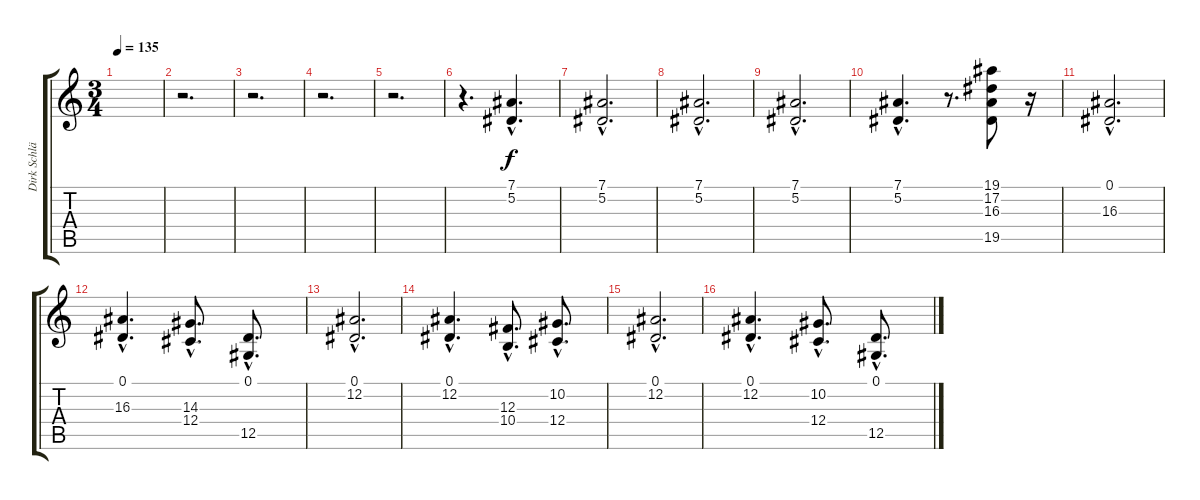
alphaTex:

\track ("Dirk Schlächter" "Dirk Schlä") {instrument stringensemble1}
\staff {score tabs}
\tuning (Eb4 Bb3 Gb3 Db3 Ab2 Eb2) {hide}
\ts (3 4)
\tempo 135
\clef g2
\ks c
|
r.2{d} |
r.2{d} |
r.2{d} |
r.2{d} |
r.4{d} (7.1{hac} 5.2{hac}).4{d} |
(7.1{hac} 5.2{hac}).2{d} |
(7.1{hac} 5.2{hac}).2{d} |
(7.1{hac} 5.2{hac}).2{d} |
(7.1{hac} 5.2{hac}).4{d} r.8{d} (19.1 17.2 16.3 19.5).8 r.16 |
(0.1{hac} 16.3{hac}).2{d} |
(0.1{hac} 16.3{hac}).4{d} (14.3{hac} 12.4{hac}).8{d} (0.1{hac} 12.5{hac}).8{d} |
(0.1{hac} 12.2{hac}).2{d} |
(0.1{hac} 12.2{hac}).4{d} (12.3{hac} 10.4{hac}).8{d} (10.2{hac} 12.4{hac}).8{d} |
(0.1{hac} 12.2{hac}).2{d} |
(0.1{hac} 12.2{hac}).4{d} (10.2{hac} 12.4{hac}).8{d} (0.1{hac} 12.5{hac}).8{d}
